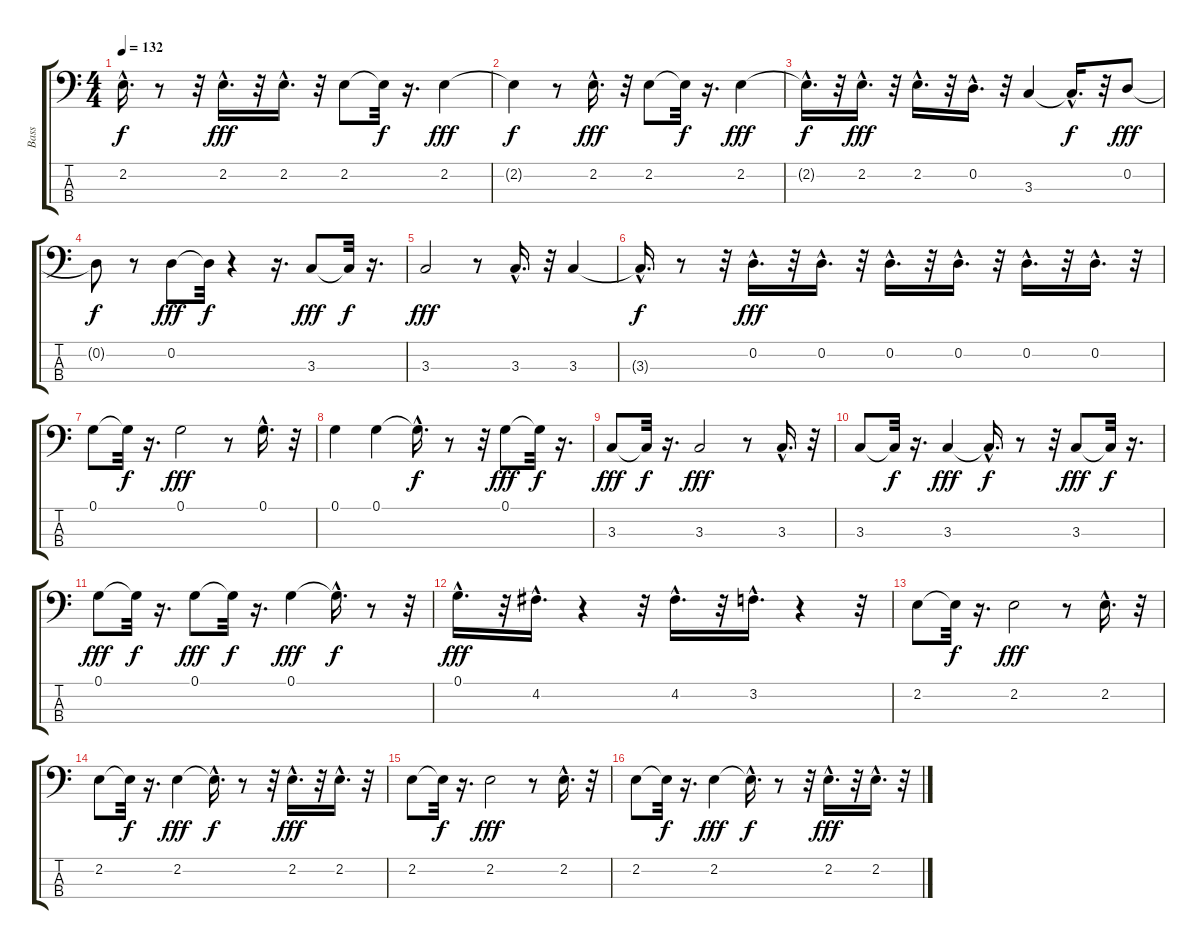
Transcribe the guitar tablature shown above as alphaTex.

\track ("Bass" "Bass") {instrument electricbassfinger}
\staff {score tabs}
\tuning (G2 D2 A1 E1) {hide}
\ts (4 4)
\tempo 132
\clef f4
\ks c
2.2{hac t}.16{d dy f} r.8 r.32 2.2{hac}.16{d dy fff} r.32 2.2{hac}.16{d} r.32 2.2.8 2.2{t}.32{dy f} r.16{d} 2.2.4{dy fff} |
2.2{t}.4{dy f} r.8 2.2{hac}.16{d dy fff} r.32 2.2.8 2.2{t}.32{dy f} r.16{d} 2.2.4{dy fff} |
2.2{hac t}.16{d dy f} r.32 2.2{hac}.16{d dy fff} r.32 2.2{hac}.16{d} r.32 0.2{hac}.16{d} r.32 3.3.4 3.3{hac t}.16{d dy f} r.32 0.2.8{dy fff} |
0.2{t}.8{dy f} r.8 0.2.8{dy fff} 0.2{t}.32{dy f} r.4 r.16{d} 3.3.8{dy fff} 3.3{t}.32{dy f} r.16{d} |
3.3.2{dy fff} r.8 3.3{hac}.16{d} r.32 3.3.4 |
3.3{hac t}.16{d dy f} r.8 r.32 0.2{hac}.16{d dy fff} r.32 0.2{hac}.16{d} r.32 0.2{hac}.16{d} r.32 0.2{hac}.16{d} r.32 0.2{hac}.16{d} r.32 0.2{hac}.16{d} r.32 |
0.1.8 0.1{t}.32{dy f} r.16{d} 0.1.2{dy fff} r.8 0.1{hac}.16{d} r.32 |
0.1.4 0.1.4 0.1{hac t}.16{d dy f} r.8 r.32 0.1.8{dy fff} 0.1{t}.32{dy f} r.16{d} |
3.3.8{dy fff} 3.3{t}.32{dy f} r.16{d} 3.3.2{dy fff} r.8 3.3{hac}.16{d} r.32 |
3.3.8 3.3{t}.32{dy f} r.16{d} 3.3.4{dy fff} 3.3{hac t}.16{d dy f} r.8 r.32 3.3.8{dy fff} 3.3{t}.32{dy f} r.16{d} |
0.1.8{dy fff} 0.1{t}.32{dy f} r.16{d} 0.1.8{dy fff} 0.1{t}.32{dy f} r.16{d} 0.1.4{dy fff} 0.1{hac t}.16{d dy f} r.8 r.32 |
0.1{hac}.16{d dy fff} r.32 4.2{hac}.16{d} r.4 r.32 4.2{hac}.16{d} r.32 3.2{hac}.16{d} r.4 r.32 |
2.2.8 2.2{t}.32{dy f} r.16{d} 2.2.2{dy fff} r.8 2.2{hac}.16{d} r.32 |
2.2.8 2.2{t}.32{dy f} r.16{d} 2.2.4{dy fff} 2.2{hac t}.16{d dy f} r.8 r.32 2.2{hac}.16{d dy fff} r.32 2.2{hac}.16{d} r.32 |
2.2.8 2.2{t}.32{dy f} r.16{d} 2.2.2{dy fff} r.8 2.2{hac}.16{d} r.32 |
2.2.8 2.2{t}.32{dy f} r.16{d} 2.2.4{dy fff} 2.2{hac t}.16{d dy f} r.8 r.32 2.2{hac}.16{d dy fff} r.32 2.2{hac}.16{d} r.32
